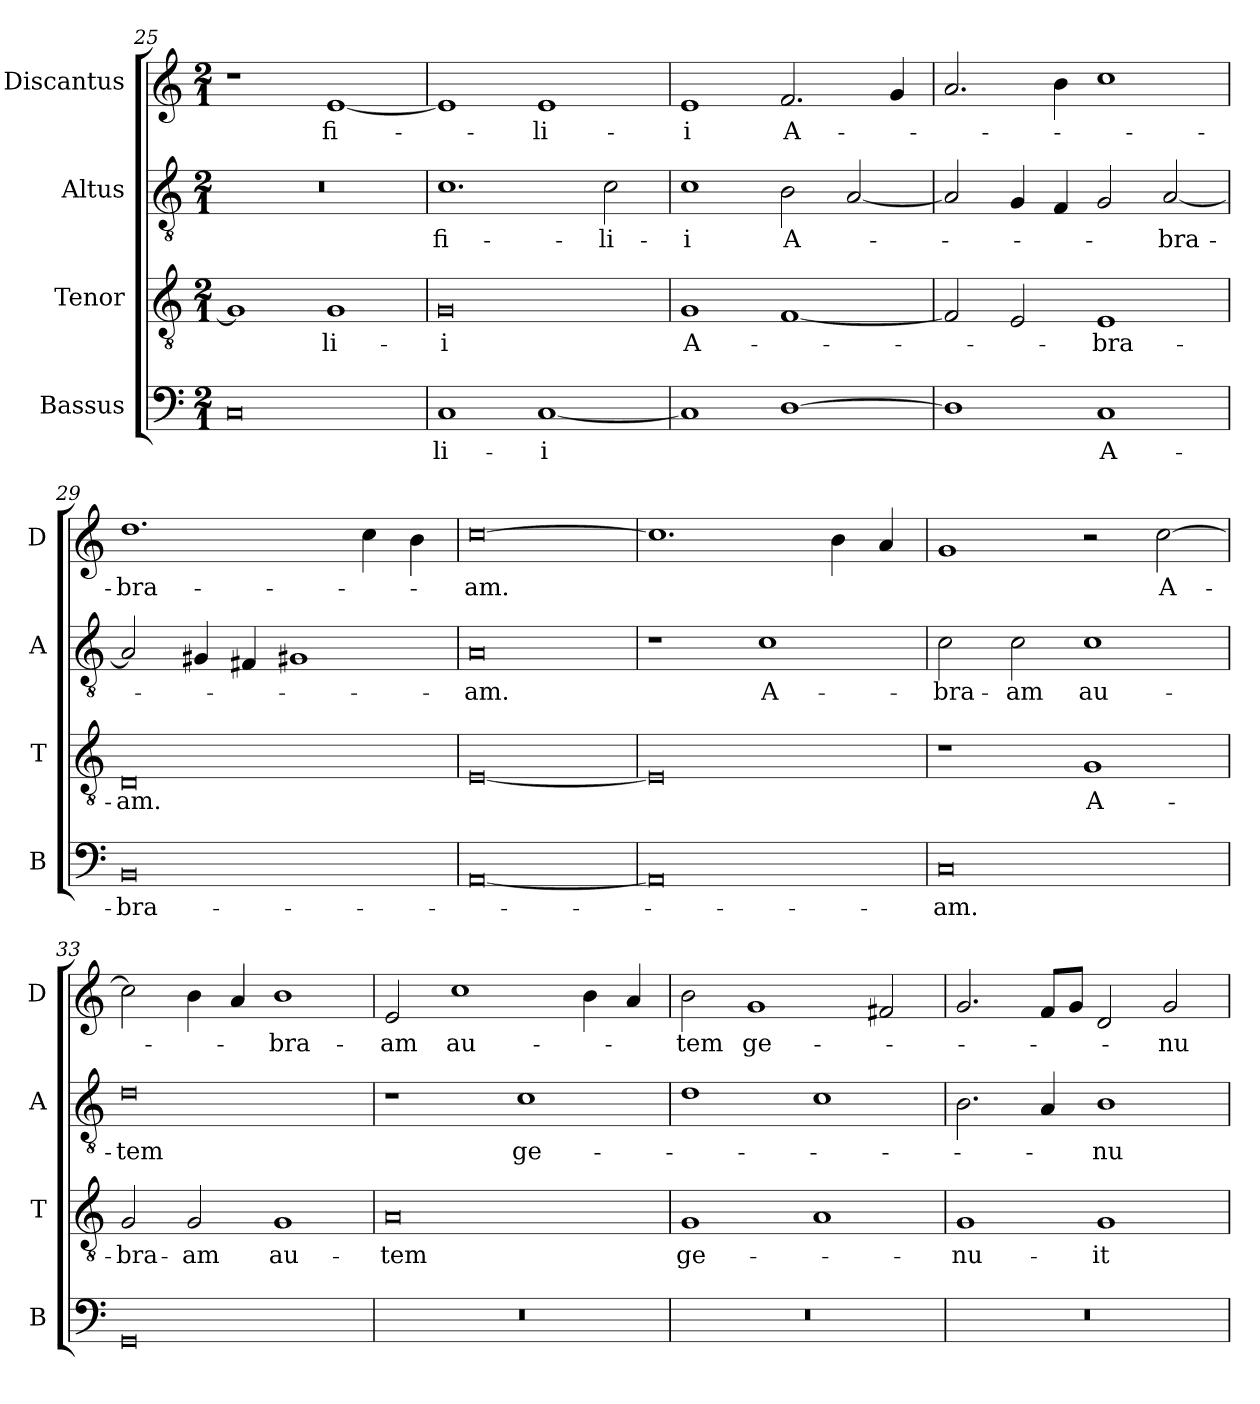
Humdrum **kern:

**kern	**text	**kern	**text	**kern	**text	**kern	**text
*part4	*part4	*part3	*part3	*part2	*part2	*part1	*part1
*staff4	*staff4	*staff3	*staff3	*staff2	*staff2	*staff1	*staff1
*I"Bassus	*	*I"Tenor	*	*I"Altus	*	*I"Discantus	*
*I'B	*	*I'T	*	*I'A	*	*I'D	*
*clefF4	*	*clefGv2	*	*clefGv2	*	*clefG2	*
*k[]	*	*k[]	*	*k[]	*	*k[]	*
*M2/1	*	*M2/1	*	*M2/1	*	*M2/1	*
=25	=25	=25	=25	=25	=25	=25	=25
0C	.	1G]	.	0r	.	1r	.
.	.	1G	-li-	.	.	[1e	fi-
=26	=26	=26	=26	=26	=26	=26	=26
1C	-li-	0G	-i	1.c	fi-	1e]	.
[1C	-i	.	.	.	.	1e	-li-
.	.	.	.	2c\	-li-	.	.
=27	=27	=27	=27	=27	=27	=27	=27
1C]	.	1G	A-	1c	-i	1e	-i
[1D	.	[1F	.	2B\	A-	2.f/	A-
.	.	.	.	[2A/	.	.	.
.	.	.	.	.	.	4g/	.
=28	=28	=28	=28	=28	=28	=28	=28
1D]	.	2F/]	.	2A/]	.	2.a/	.
.	.	2E/	.	4G/	.	.	.
.	.	.	.	4F/	.	4b\	.
1C	A-	1E	-bra-	2G/	.	1cc	.
.	.	.	.	[2A/	-bra-	.	.
=29	=29	=29	=29	=29	=29	=29	=29
0BB	-bra-	0D	-am.	2A/]	.	1.dd	-bra-
.	.	.	.	4G#X/	.	.	.
.	.	.	.	4F#X/	.	.	.
.	.	.	.	1G#X	.	.	.
.	.	.	.	.	.	4cc\	.
.	.	.	.	.	.	4b\	.
=30	=30	=30	=30	=30	=30	=30	=30
[0AA	.	[0E	.	0A	-am.	[0cc	-am.
=31	=31	=31	=31	=31	=31	=31	=31
0AA]	.	0E]	.	1r	.	1.cc]	.
.	.	.	.	1c	A-	.	.
.	.	.	.	.	.	4b\	.
.	.	.	.	.	.	4a/	.
=32	=32	=32	=32	=32	=32	=32	=32
0C	-am.	1r	.	2c\	-bra-	1g	.
.	.	.	.	2c\	-am	.	.
.	.	1G	A-	1c	au-	2r	.
.	.	.	.	.	.	[2cc\	A-
=33	=33	=33	=33	=33	=33	=33	=33
0GG	.	2G/	-bra-	0d	-tem	2cc\]	.
.	.	2G/	-am	.	.	4b\	.
.	.	.	.	.	.	4a/	.
.	.	1G	au-	.	.	1b	-bra-
=34	=34	=34	=34	=34	=34	=34	=34
0r	.	0A	-tem	1r	.	2e/	-am
.	.	.	.	.	.	1cc	au-
.	.	.	.	1c	ge-	.	.
.	.	.	.	.	.	4b\	.
.	.	.	.	.	.	4a/	.
=35	=35	=35	=35	=35	=35	=35	=35
0r	.	1G	ge-	1d	.	2b\	-tem
.	.	.	.	.	.	1g	ge-
.	.	1A	.	1c	.	.	.
.	.	.	.	.	.	2f#X/	.
=36	=36	=36	=36	=36	=36	=36	=36
0r	.	1G	-nu-	2.B\	.	2.g/	.
.	.	.	.	4A/	.	8f/L	.
.	.	.	.	.	.	8g/J	.
.	.	1G	-it	1B	-nu-	2d/	.
.	.	.	.	.	.	2g/	-nu-
=	=	=	=	=	=	=	=
*-	*-	*-	*-	*-	*-	*-	*-
